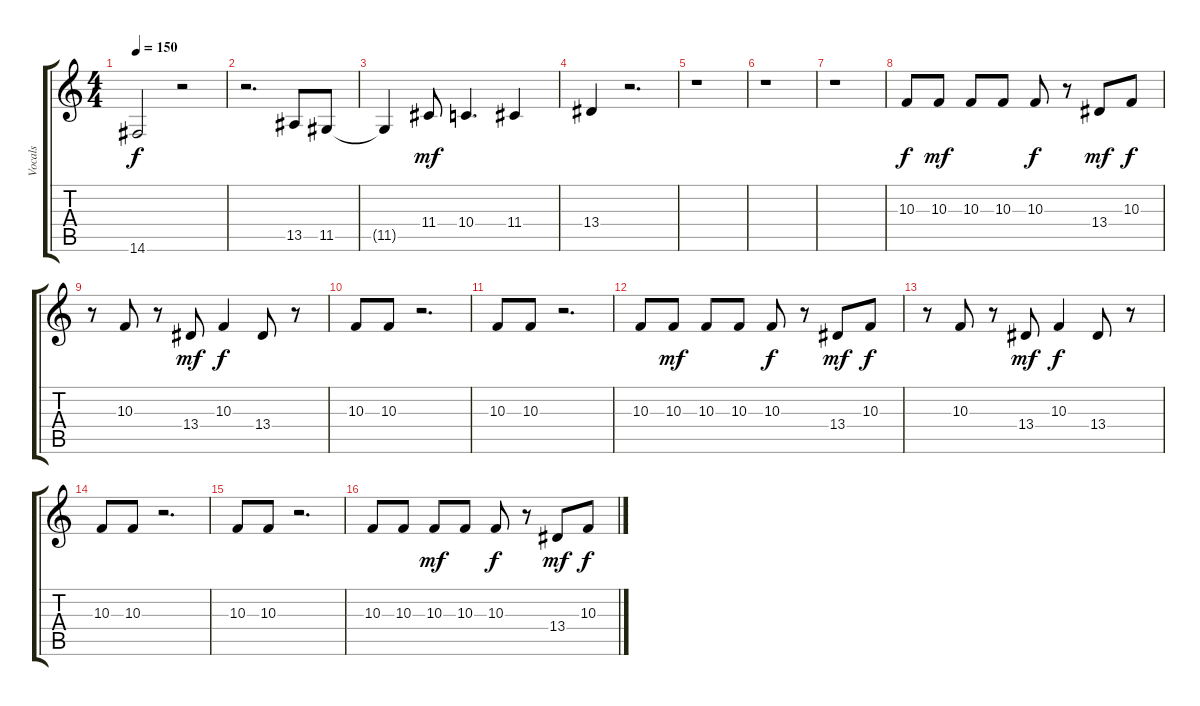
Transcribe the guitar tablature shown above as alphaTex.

\track ("Vocals" "Vocals") {instrument trumpet}
\staff {score tabs}
\tuning (E4 B3 G3 D3 A2 E2) {hide}
\ts (4 4)
\tempo 150
\clef g2
\ks c
14.6{t}.2{dy f} r.2 |
r.2{d} 13.5.8 11.5.8 |
11.5{t}.4 11.4.8{dy mf} 10.4.4{d} 11.4.4 |
13.4.4 r.2{d} |
r.1 |
r.1 |
r.1 |
10.3.8{dy f} 10.3.8{dy mf} 10.3.8 10.3.8 10.3.8{dy f} r.8 13.4.8{dy mf} 10.3.8{dy f} |
r.8 10.3.8 r.8 13.4.8{dy mf} 10.3.4{dy f} 13.4.8 r.8 |
10.3.8 10.3.8 r.2{d} |
10.3.8 10.3.8 r.2{d} |
10.3.8 10.3.8{dy mf} 10.3.8 10.3.8 10.3.8{dy f} r.8 13.4.8{dy mf} 10.3.8{dy f} |
r.8 10.3.8 r.8 13.4.8{dy mf} 10.3.4{dy f} 13.4.8 r.8 |
10.3.8 10.3.8 r.2{d} |
10.3.8 10.3.8 r.2{d} |
10.3.8 10.3.8 10.3.8{dy mf} 10.3.8 10.3.8{dy f} r.8 13.4.8{dy mf} 10.3.8{dy f}
